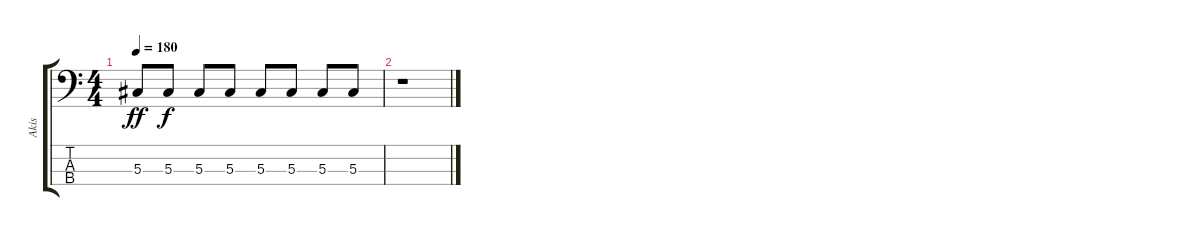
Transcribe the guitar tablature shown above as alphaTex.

\track ("Akis" "Akis") {instrument electricbassfinger}
\staff {score tabs}
\tuning (Gb2 Db2 Ab1 Eb1) {hide}
\ts (4 4)
\tempo 180
\clef f4
\ks c
5.3.8{dy ff volume 1} 5.3.8{dy f} 5.3.8 5.3.8 5.3.8 5.3.8{volume 0} 5.3.8 5.3.8 |
r.1
